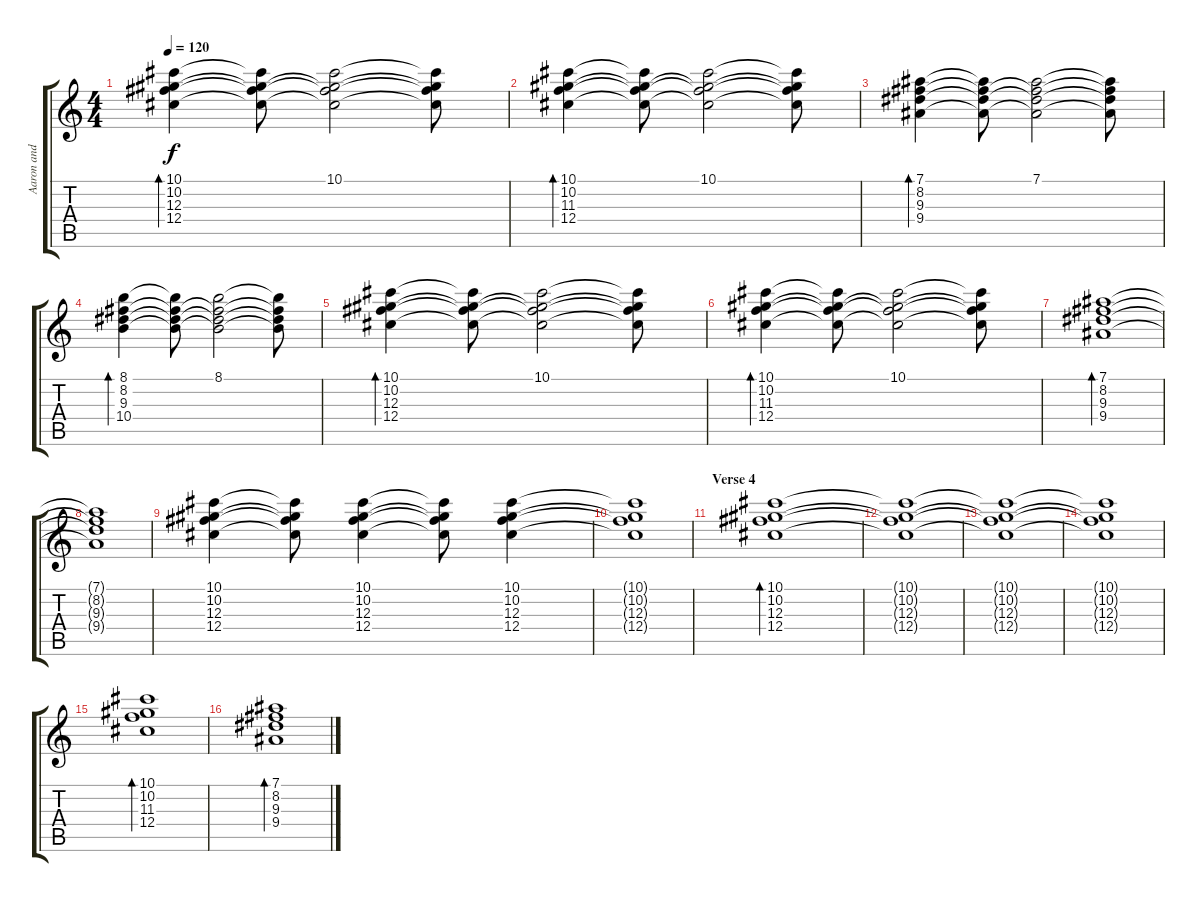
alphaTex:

\track ("Aaron and Sean (Studio Guitar)" "Aaron and ") {instrument electricguitarclean}
\staff {score tabs}
\tuning (Eb4 Bb3 Gb3 Db3 Ab2 Eb2) {hide}
\ts (4 4)
\tempo 120
\clef g2
\ks c
(10.1 10.2 12.3 12.4).4{bd 120 dy f} (10.1{t} 10.2{t} 12.3{t} 12.4{t}).8 (10.1 10.2{t} 12.3{t} 12.4{t}).2 (10.1{t} 10.2{t} 12.3{t} 12.4{t}).8 |
(10.1 10.2 11.3 12.4).4{bd 120} (10.1{t} 10.2{t} 11.3{t} 12.4{t}).8 (10.1 10.2{t} 11.3{t} 12.4{t}).2 (10.1{t} 10.2{t} 11.3{t} 12.4{t}).8 |
(7.1 8.2 9.3 9.4).4{bd 120} (7.1{t} 8.2{t} 9.3{t} 9.4{t}).8 (7.1 8.2{t} 9.3{t} 9.4{t}).2 (7.1{t} 8.2{t} 9.3{t} 9.4{t}).8 |
(8.1 8.2 9.3 10.4).4{bd 120} (8.1{t} 8.2{t} 9.3{t} 10.4{t}).8 (8.1 8.2{t} 9.3{t} 10.4{t}).2 (8.1{t} 8.2{t} 9.3{t} 10.4{t}).8 |
(10.1 10.2 12.3 12.4).4{bd 120} (10.1{t} 10.2{t} 12.3{t} 12.4{t}).8 (10.1 10.2{t} 12.3{t} 12.4{t}).2 (10.1{t} 10.2{t} 12.3{t} 12.4{t}).8 |
(10.1 10.2 11.3 12.4).4{bd 120} (10.1{t} 10.2{t} 11.3{t} 12.4{t}).8 (10.1 10.2{t} 11.3{t} 12.4{t}).2 (10.1{t} 10.2{t} 11.3{t} 12.4{t}).8 |
(7.1 8.2 9.3 9.4).1{bd 120} |
(7.1{t} 8.2{t} 9.3{t} 9.4{t}).1 |
(10.1 10.2 12.3 12.4).4 (10.1{t} 10.2{t} 12.3{t} 12.4{t}).8 (10.1 10.2 12.3 12.4).4 (10.1{t} 10.2{t} 12.3{t} 12.4{t}).8 (10.1 10.2 12.3 12.4).4 |
(10.1{t} 10.2{t} 12.3{t} 12.4{t}).1 |
\section ("" "Verse 4")
(10.1 10.2 12.3 12.4).1{bd 120} |
(10.1{t} 10.2{t} 12.3{t} 12.4{t}).1 |
(10.1{t} 10.2{t} 12.3{t} 12.4{t}).1 |
(10.1{t} 10.2{t} 12.3{t} 12.4{t}).1 |
(10.1 10.2 11.3 12.4).1{bd 120} |
(7.1 8.2 9.3 9.4).1{bd 120}
